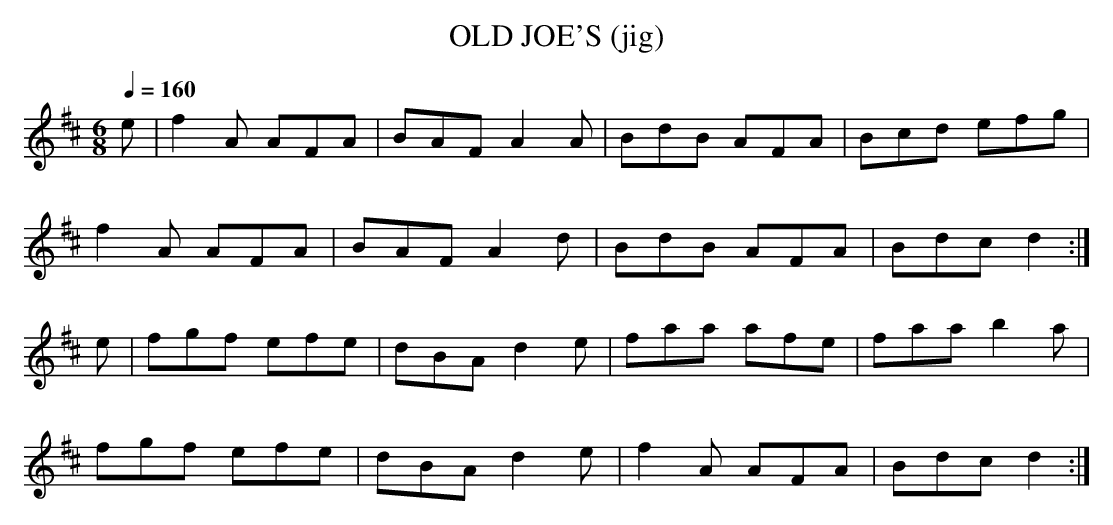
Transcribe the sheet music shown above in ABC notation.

X:1
T:OLD JOE'S (jig)
M:6/8
Q:1/4=160
L:1/8
K:D
e|f2A AFA|BAF A2A|BdB AFA|Bcd efg|
f2A AFA|BAF A2d|BdB AFA|Bdc d2 :|
e|fgf efe|dBA d2e|faa afe|faa b2a|
fgf efe|dBA d2e|f2A AFA|Bdc d2 :|
